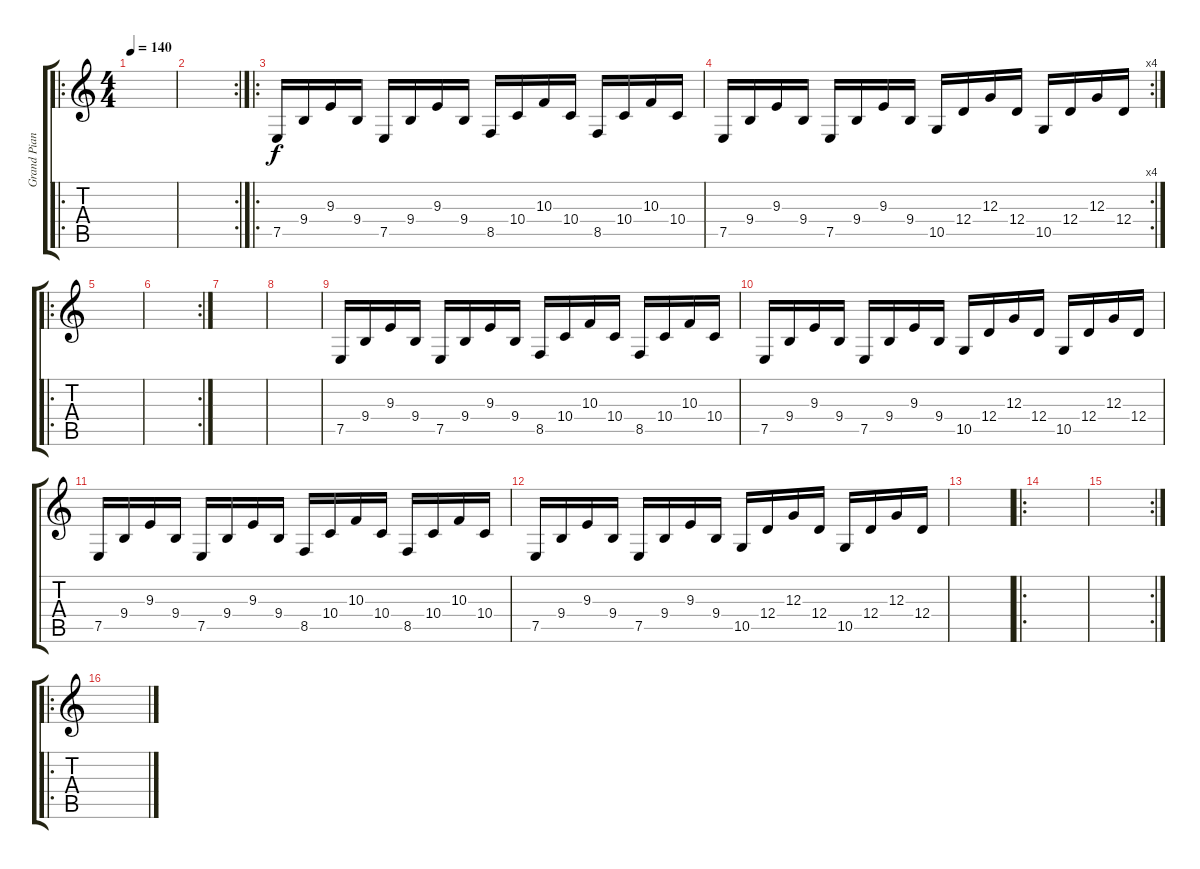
\track ("Grand Piano I" "Grand Pian") {instrument acousticgrandpiano}
\staff {score tabs}
\tuning (E4 B3 G3 D3 A2 E2) {hide}
\ro
\ts (4 4)
\tempo 140
\clef g2
\ks c
|
\rc 2
|
\ro
7.5.16 9.4.16 9.3.16 9.4.16 7.5.16 9.4.16 9.3.16 9.4.16 8.5.16 10.4.16 10.3.16 10.4.16 8.5.16 10.4.16 10.3.16 10.4.16 |
\rc 4
7.5.16 9.4.16 9.3.16 9.4.16 7.5.16 9.4.16 9.3.16 9.4.16 10.5.16 12.4.16 12.3.16 12.4.16 10.5.16 12.4.16 12.3.16 12.4.16 |
\ro
|
\rc 2
|
|
|
7.5.16 9.4.16 9.3.16 9.4.16 7.5.16 9.4.16 9.3.16 9.4.16 8.5.16 10.4.16 10.3.16 10.4.16 8.5.16 10.4.16 10.3.16 10.4.16 |
7.5.16 9.4.16 9.3.16 9.4.16 7.5.16 9.4.16 9.3.16 9.4.16 10.5.16 12.4.16 12.3.16 12.4.16 10.5.16 12.4.16 12.3.16 12.4.16 |
7.5.16 9.4.16 9.3.16 9.4.16 7.5.16 9.4.16 9.3.16 9.4.16 8.5.16 10.4.16 10.3.16 10.4.16 8.5.16 10.4.16 10.3.16 10.4.16 |
7.5.16 9.4.16 9.3.16 9.4.16 7.5.16 9.4.16 9.3.16 9.4.16 10.5.16 12.4.16 12.3.16 12.4.16 10.5.16 12.4.16 12.3.16 12.4.16 |
|
\ro
|
\rc 2
|
\ro
